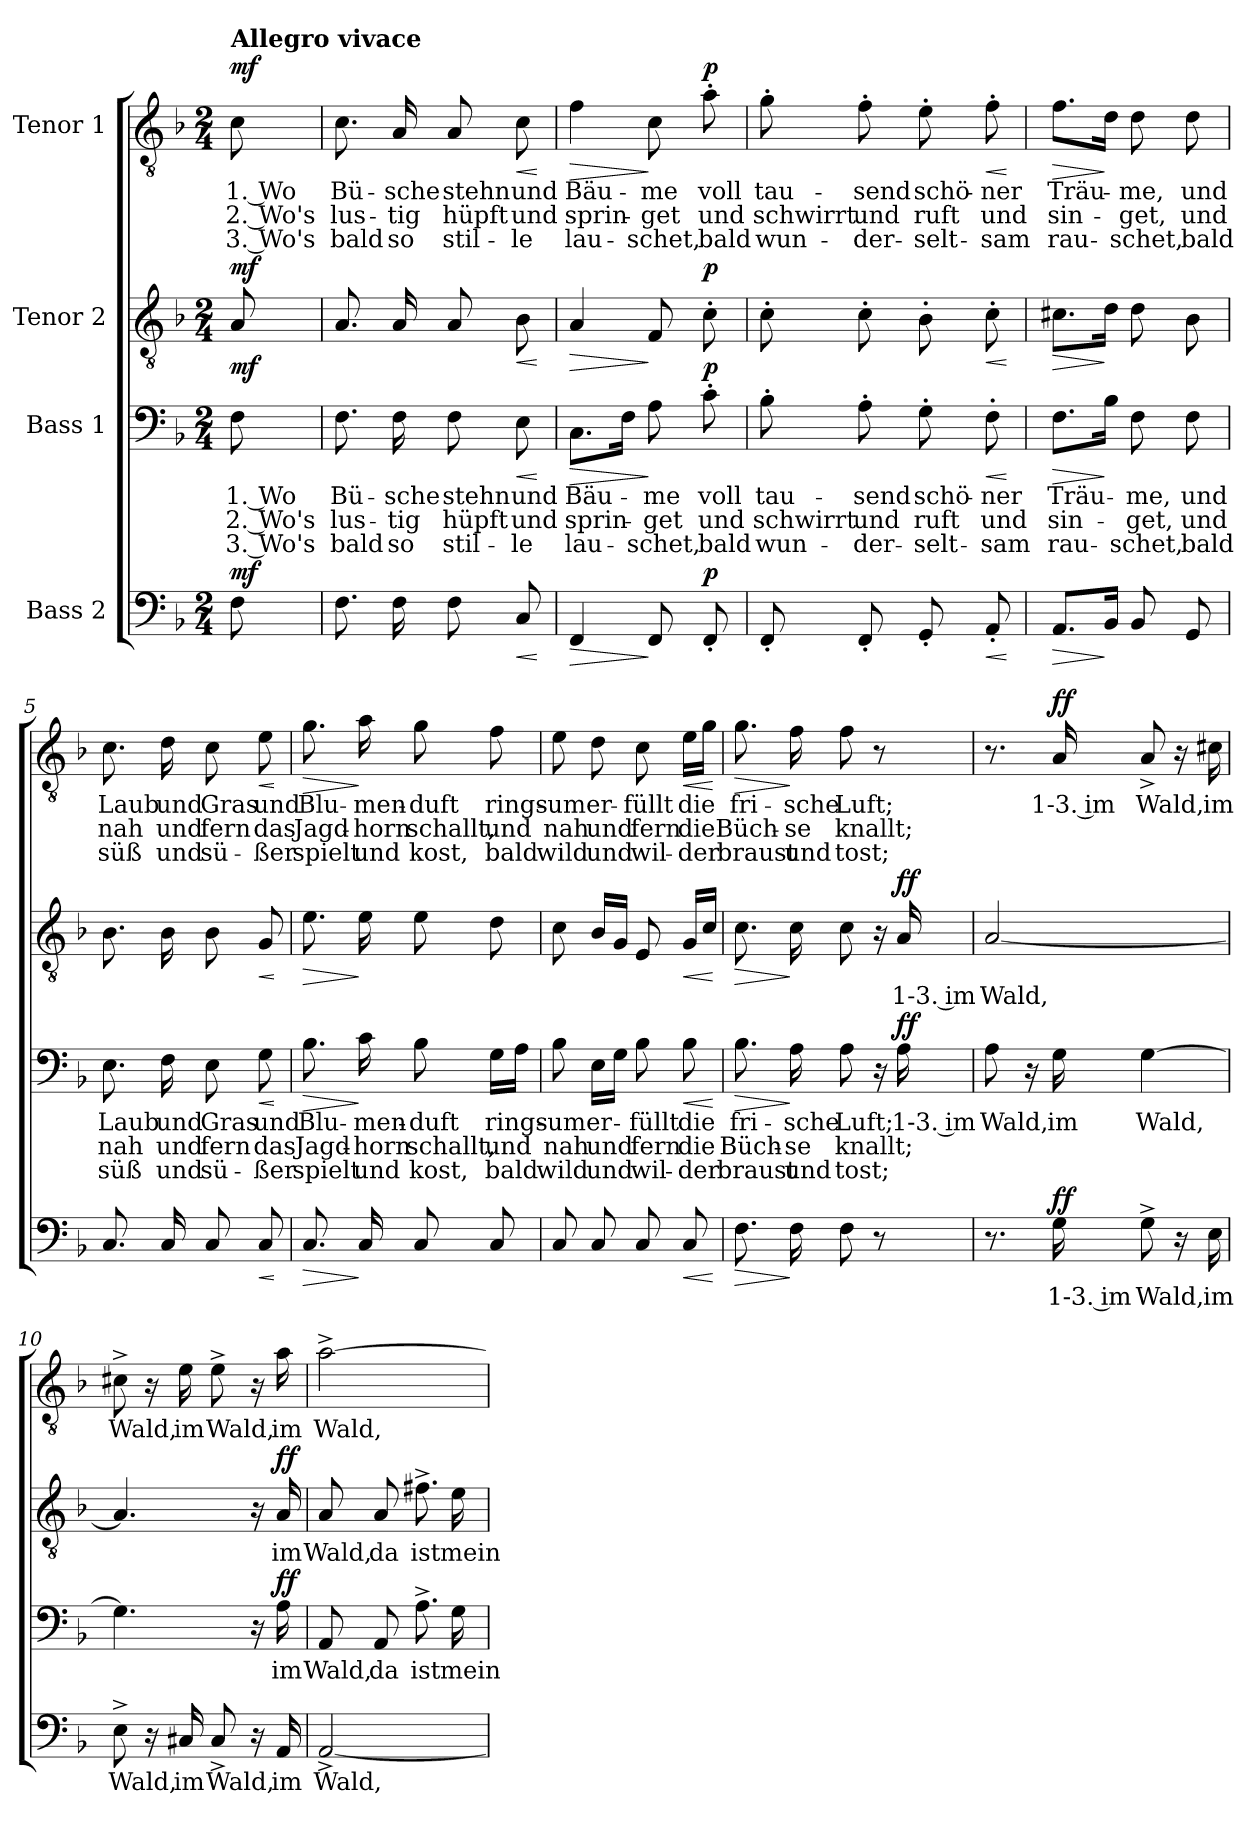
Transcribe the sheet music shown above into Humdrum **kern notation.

**kern	**text	**dynam	**kern	**text	**text	**text	**dynam	**kern	**text	**dynam	**kern	**text	**text	**text	**dynam
*part4	*part4	*part4	*part3	*part3	*part3	*part3	*part3	*part2	*part2	*part2	*part1	*part1	*part1	*part1	*part1
*staff4	*staff4	*staff4	*staff3	*staff3	*staff3	*staff3	*staff3	*staff2	*staff2	*staff2	*staff1	*staff1	*staff1	*staff1	*staff1
*I"Bass 2	*	*	*I"Bass 1	*	*	*	*	*I"Tenor 2	*	*	*I"Tenor 1	*	*	*	*
*clefF4	*	*	*clefF4	*	*	*	*	*clefGv2	*	*	*clefGv2	*	*	*	*
*k[b-]	*	*	*k[b-]	*	*	*	*	*k[b-]	*	*	*k[b-]	*	*	*	*
*M2/4	*	*	*M2/4	*	*	*	*	*M2/4	*	*	*M2/4	*	*	*	*
=	=	=	=	=	=	=	=	=	=	=	=	=	=	=	=
!	!	!	!	!	!	!	!	!	!	!	!LO:TX:a:B:t=Allegro vivace	!	!	!	!
!	!	!LO:DY:a	!	!	!	!	!LO:DY:a	!	!	!LO:DY:a	!	!	!	!	!LO:DY:a
8F\	.	mf	8F\	1. Wo	2. Wo's	3. Wo's	mf	8A/	.	mf	8c\	1. Wo	2. Wo's	3. Wo's	mf
=1	=1	=1	=1	=1	=1	=1	=1	=1	=1	=1	=1	=1	=1	=1	=1
8.F\	.	.	8.F\	Bü-	lus-	bald	.	8.A/	.	.	8.c\	Bü-	lus-	bald	.
16F\	.	.	16F\	-sche	-tig	so	.	16A/	.	.	16A/	-sche	-tig	so	.
8F\	.	.	8F\	stehn	hüpft	stil-	.	8A/	.	.	8A/	stehn	hüpft	stil-	.
!	!	!LO:HP:b	!	!	!	!	!LO:HP:b	!	!	!LO:HP:b	!	!	!	!	!LO:HP:b
8C/	.	<	8E\	und	und	-le	<	8B-\	.	<	8c\	und	und	-le	<
.	.	[	.	.	.	.	[	.	.	[	.	.	.	.	[
=2	=2	=2	=2	=2	=2	=2	=2	=2	=2	=2	=2	=2	=2	=2	=2
!	!	!LO:HP:b	!	!	!	!	!LO:HP:b	!	!	!LO:HP:b	!	!	!	!	!LO:HP:b
4FF/	.	>	8.C\L	Bäu-	sprin-	lau-	>	4A/	.	>	4f\	Bäu-	sprin-	lau-	>
.	.	.	16F\Jk	.	.	.	.	.	.	.	.	.	.	.	.
8FF/	.	]	8A\	-me	-get	-schet,	]	8F/	.	]	8c\	-me	-get	-schet,	]
!	!	!LO:DY:a	!	!	!	!	!LO:DY:a	!	!	!LO:DY:a	!	!	!	!	!LO:DY:a
8FF'/	.	p	8c'\	voll	und	bald	p	8c'\	.	p	8a'\	voll	und	bald	p
=3	=3	=3	=3	=3	=3	=3	=3	=3	=3	=3	=3	=3	=3	=3	=3
8FF'/	.	.	8B-'\	tau-	schwirrt	wun-	.	8c'\	.	.	8g'\	tau-	schwirrt	wun-	.
8FF'/	.	.	8A'\	-send	und	-der-	.	8c'\	.	.	8f'\	-send	und	-der-	.
8GG'/	.	.	8G'\	schö-	ruft	-selt-	.	8B-'\	.	.	8e'\	schö-	ruft	-selt-	.
!	!	!LO:HP:b	!	!	!	!	!LO:HP:b	!	!	!LO:HP:b	!	!	!	!	!LO:HP:b
8AA'/	.	<	8F'\	-ner	und	-sam	<	8c'\	.	<	8f'\	-ner	und	-sam	<
.	.	[	.	.	.	.	[	.	.	[	.	.	.	.	[
=4	=4	=4	=4	=4	=4	=4	=4	=4	=4	=4	=4	=4	=4	=4	=4
!	!	!LO:HP:b	!	!	!	!	!LO:HP:b	!	!	!LO:HP:b	!	!	!	!	!LO:HP:b
8.AA/L	.	>	8.F\L	Träu-	sin-	rau-	>	8.c#X\L	.	>	8.f\L	Träu-	sin-	rau-	>
16BB-/Jk	.	]	16B-\Jk	.	.	.	]	16d\Jk	.	]	16d\Jk	.	.	.	]
8BB-/	.	.	8F\	-me,	-get,	-schet,	.	8d\	.	.	8d\	-me,	-get,	-schet,	.
8GG/	.	.	8F\	und	und	bald	.	8B-\	.	.	8d\	und	und	bald	.
!!LO:LB:g=z
=5	=5	=5	=5	=5	=5	=5	=5	=5	=5	=5	=5	=5	=5	=5	=5
8.C/	.	.	8.E\	Laub	nah	süß	.	8.B-\	.	.	8.c\	Laub	nah	süß	.
16C/	.	.	16F\	und	und	und	.	16B-\	.	.	16d\	und	und	und	.
8C/	.	.	8E\	Gras	fern	sü-	.	8B-\	.	.	8c\	Gras	fern	sü-	.
!	!	!LO:HP:b	!	!	!	!	!LO:HP:b	!	!	!LO:HP:b	!	!	!	!	!LO:HP:b
8C/	.	<	8G\	und	das	-ßer	<	8G/	.	<	8e\	und	das	-ßer	<
.	.	[	.	.	.	.	[	.	.	[	.	.	.	.	[
=6	=6	=6	=6	=6	=6	=6	=6	=6	=6	=6	=6	=6	=6	=6	=6
!	!	!LO:HP:b	!	!	!	!	!LO:HP:b	!	!	!LO:HP:b	!	!	!	!	!LO:HP:b
8.C/	.	>	8.B-\	Blu-	Jagd-	spielt	>	8.e\	.	>	8.g\	Blu-	Jagd-	spielt	>
16C/	.	]	16c\	-men-	-horn	und	]	16e\	.	]	16a\	-men-	-horn	und	]
8C/	.	.	8B-\	-duft	schallt,	kost,	.	8e\	.	.	8g\	-duft	schallt,	kost,	.
8C/	.	.	16G\LL	rings-	und	bald	.	8d\	.	.	8f\	rings-	und	bald	.
.	.	.	16A\JJ	.	.	.	.	.	.	.	.	.	.	.	.
=7	=7	=7	=7	=7	=7	=7	=7	=7	=7	=7	=7	=7	=7	=7	=7
8C/	.	.	8B-\	-um	nah	wild	.	8c\	.	.	8e\	-um	nah	wild	.
8C/	.	.	16E\LL	er-	und	und	.	16B-/LL	.	.	8d\	er-	und	und	.
.	.	.	16G\JJ	.	.	.	.	16G/JJ	.	.	.	.	.	.	.
8C/	.	.	8B-\	-füllt	fern	wil-	.	8E/	.	.	8c\	-füllt	fern	wil-	.
!	!	!LO:HP:b	!	!	!	!	!LO:HP:b	!	!	!LO:HP:b	!	!	!	!	!LO:HP:b
8C/	.	<	8B-\	die	die	-der	<	16G/LL	.	<	16e\LL	die	die	-der	<
.	.	.	.	.	.	.	.	16c/JJ	.	.	16g\JJ	.	.	.	.
.	.	[	.	.	.	.	[	.	.	[	.	.	.	.	[
=8	=8	=8	=8	=8	=8	=8	=8	=8	=8	=8	=8	=8	=8	=8	=8
!	!	!LO:HP:b	!	!	!	!	!LO:HP:b	!	!	!LO:HP:b	!	!	!	!	!LO:HP:b
8.F\	.	>	8.B-\	fri-	Büch-	braust	>	8.c\	.	>	8.g\	fri-	-Büch-	-braust	>
16F\	.	]	16A\	-sche	-se	und	]	16c\	.	]	16f\	-sche	-se	und	]
8F\	.	.	8A\	Luft;	knallt;	tost;	.	8c\	.	.	8f\	Luft;	knallt;	tost;	.
8r	.	.	16r	.	.	.	.	16r	.	.	8r	.	.	.	.
!	!	!	!	!	!	!	!LO:DY:a	!	!	!LO:DY:a	!	!	!	!	!
.	.	.	16A\	1-3. im	.	.	ff	16A/	1-3. im	ff	.	.	.	.	.
!!LO:PB:g=z
=9	=9	=9	=9	=9	=9	=9	=9	=9	=9	=9	=9	=9	=9	=9	=9
8.r	.	.	8A\	Wald,	.	.	.	[2A/	Wald,	.	8.r	.	.	.	.
.	.	.	16r	.	.	.	.	.	.	.	.	.	.	.	.
!	!	!LO:DY:a	!	!	!	!	!	!	!	!	!	!	!	!	!LO:DY:a
16G\	1-3. im	ff	16G\	im	.	.	.	.	.	.	16A/	1-3. im	.	.	ff
8G^\	Wald,	.	[4G\	Wald,	.	.	.	.	.	.	8A^/	Wald,	.	.	.
16r	.	.	.	.	.	.	.	.	.	.	16r	.	.	.	.
16E\	im	.	.	.	.	.	.	.	.	.	16c#X\	im	.	.	.
=10	=10	=10	=10	=10	=10	=10	=10	=10	=10	=10	=10	=10	=10	=10	=10
8E^\	Wald,	.	4.G\]	.	.	.	.	4.A/]	.	.	8c#X^\	Wald,	.	.	.
16r	.	.	.	.	.	.	.	.	.	.	16r	.	.	.	.
16C#X/	im	.	.	.	.	.	.	.	.	.	16e\	im	.	.	.
8C#^/	Wald,	.	.	.	.	.	.	.	.	.	8e^\	Wald,	.	.	.
16r	.	.	16r	.	.	.	.	16r	.	.	16r	.	.	.	.
!	!	!	!	!	!	!	!LO:DY:a	!	!	!LO:DY:a	!	!	!	!	!
16AA/	im	.	16A\	im	.	.	ff	16A/	im	ff	16a\	im	.	.	.
=11	=11	=11	=11	=11	=11	=11	=11	=11	=11	=11	=11	=11	=11	=11	=11
[2AA^/	Wald,	.	8AA/	Wald,	.	.	.	8A/	Wald,	.	[2a^\	Wald,	.	.	.
.	.	.	8AA/	da	.	.	.	8A/	da	.	.	.	.	.	.
.	.	.	8.A^\	ist	.	.	.	8.f#X^\	ist	.	.	.	.	.	.
.	.	.	16G\	mein	.	.	.	16e\	mein	.	.	.	.	.	.
=	=	=	=	=	=	=	=	=	=	=	=	=	=	=	=
*-	*-	*-	*-	*-	*-	*-	*-	*-	*-	*-	*-	*-	*-	*-	*-
